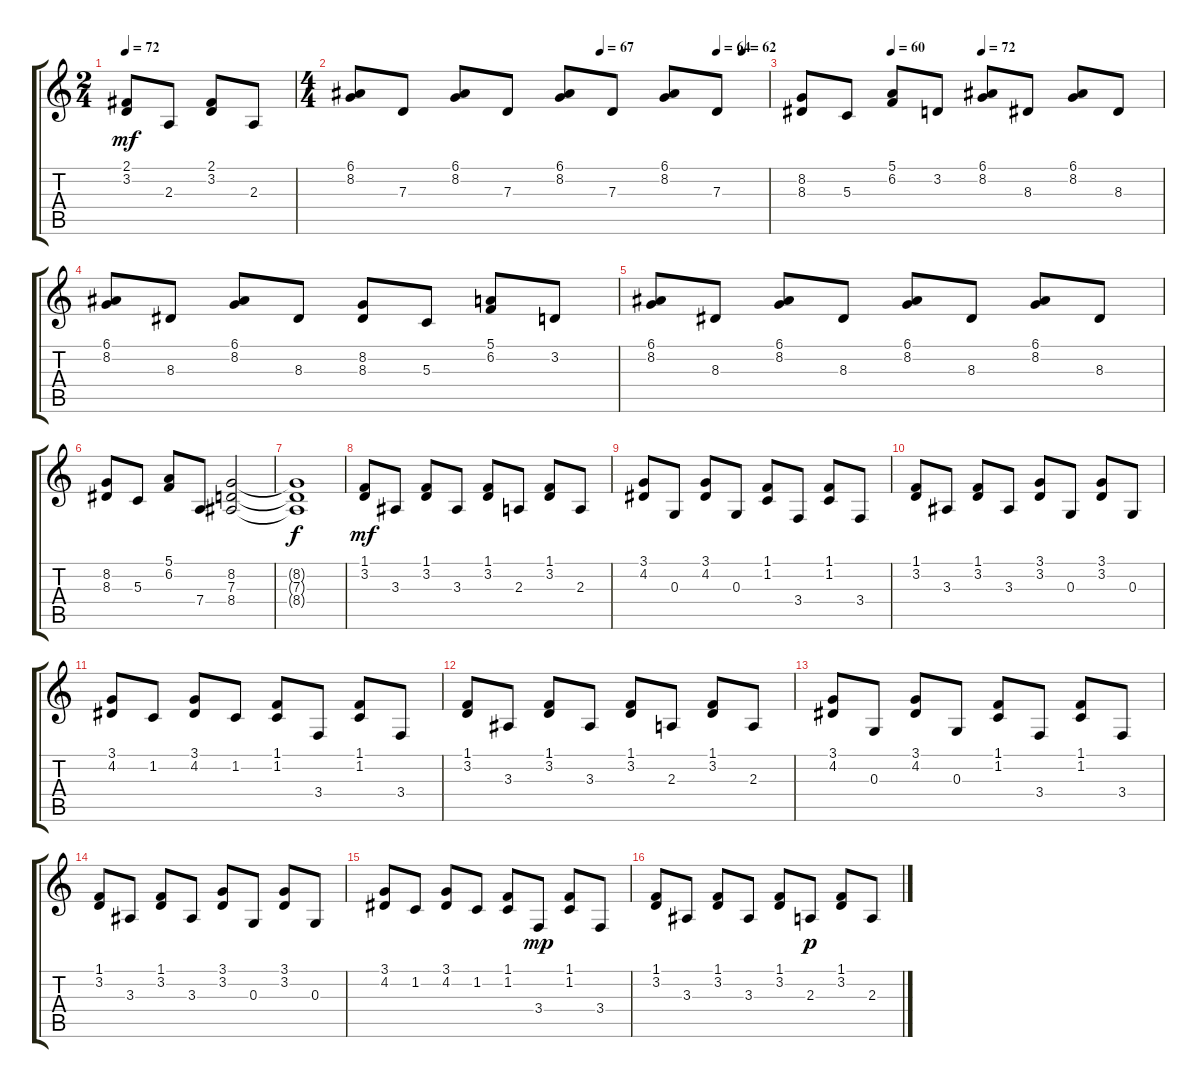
\track "" {instrument brightacousticpiano}
\staff {score tabs}
\tuning (E4 B3 G3 D3 A2 E2) {hide}
\ts (2 4)
\tempo 72
\clef g2
\ks c
(2.1 3.2).8{dy mf} 2.3.8 (2.1 3.2).8 2.3.8 |
\ts (4 4)
\tempo (67 0.59375)
\tempo (64 0.875)
\tempo (62 0.9375)
(6.1 8.2).8{volume 10} 7.3.8{volume 10} (6.1 8.2).8{volume 10} 7.3.8{volume 10} (6.1 8.2).8{volume 11} 7.3.8{volume 11} (6.1 8.2).8{volume 11} 7.3.8{volume 12} |
\tempo (60 0.25)
\tempo (72 0.5)
(8.2 8.3).8{volume 12} 5.3.8 (5.1 6.2).8 3.2.8 (6.1 8.2).8 8.3.8 (6.1 8.2).8 8.3.8 |
(6.1 8.2).8 8.3.8 (6.1 8.2).8 8.3.8 (8.2 8.3).8 5.3.8 (5.1 6.2).8 3.2.8 |
(6.1 8.2).8 8.3.8 (6.1 8.2).8 8.3.8 (6.1 8.2).8 8.3.8 (6.1 8.2).8 8.3.8 |
(8.2 8.3).8 5.3.8 (5.1 6.2).8 7.4.8 (8.2 7.3 8.4).2 |
(8.2{t} 7.3{t} 8.4{t}).1{dy f} |
(1.1 3.2).8{dy mf} 3.3.8 (1.1 3.2).8 3.3.8 (1.1 3.2).8 2.3.8 (1.1 3.2).8 2.3.8 |
(3.1 4.2).8 0.3.8 (3.1 4.2).8 0.3.8 (1.1 1.2).8 3.4.8 (1.1 1.2).8 3.4.8 |
(1.1 3.2).8 3.3.8 (1.1 3.2).8 3.3.8 (3.1 3.2).8 0.3.8 (3.1 3.2).8 0.3.8 |
(3.1 4.2).8 1.2.8 (3.1 4.2).8 1.2.8 (1.1 1.2).8 3.4.8 (1.1 1.2).8 3.4.8 |
(1.1 3.2).8 3.3.8 (1.1 3.2).8 3.3.8 (1.1 3.2).8 2.3.8 (1.1 3.2).8 2.3.8 |
(3.1 4.2).8 0.3.8 (3.1 4.2).8 0.3.8 (1.1 1.2).8 3.4.8 (1.1 1.2).8 3.4.8 |
(1.1 3.2).8 3.3.8 (1.1 3.2).8 3.3.8 (3.1 3.2).8 0.3.8 (3.1 3.2).8 0.3.8 |
(3.1 4.2).8 1.2.8 (3.1 4.2).8 1.2.8 (1.1 1.2).8 3.4.8{dy mp} (1.1 1.2).8 3.4.8 |
(1.1 3.2).8 3.3.8 (1.1 3.2).8 3.3.8 (1.1 3.2).8 2.3.8{dy p} (1.1 3.2).8 2.3.8
